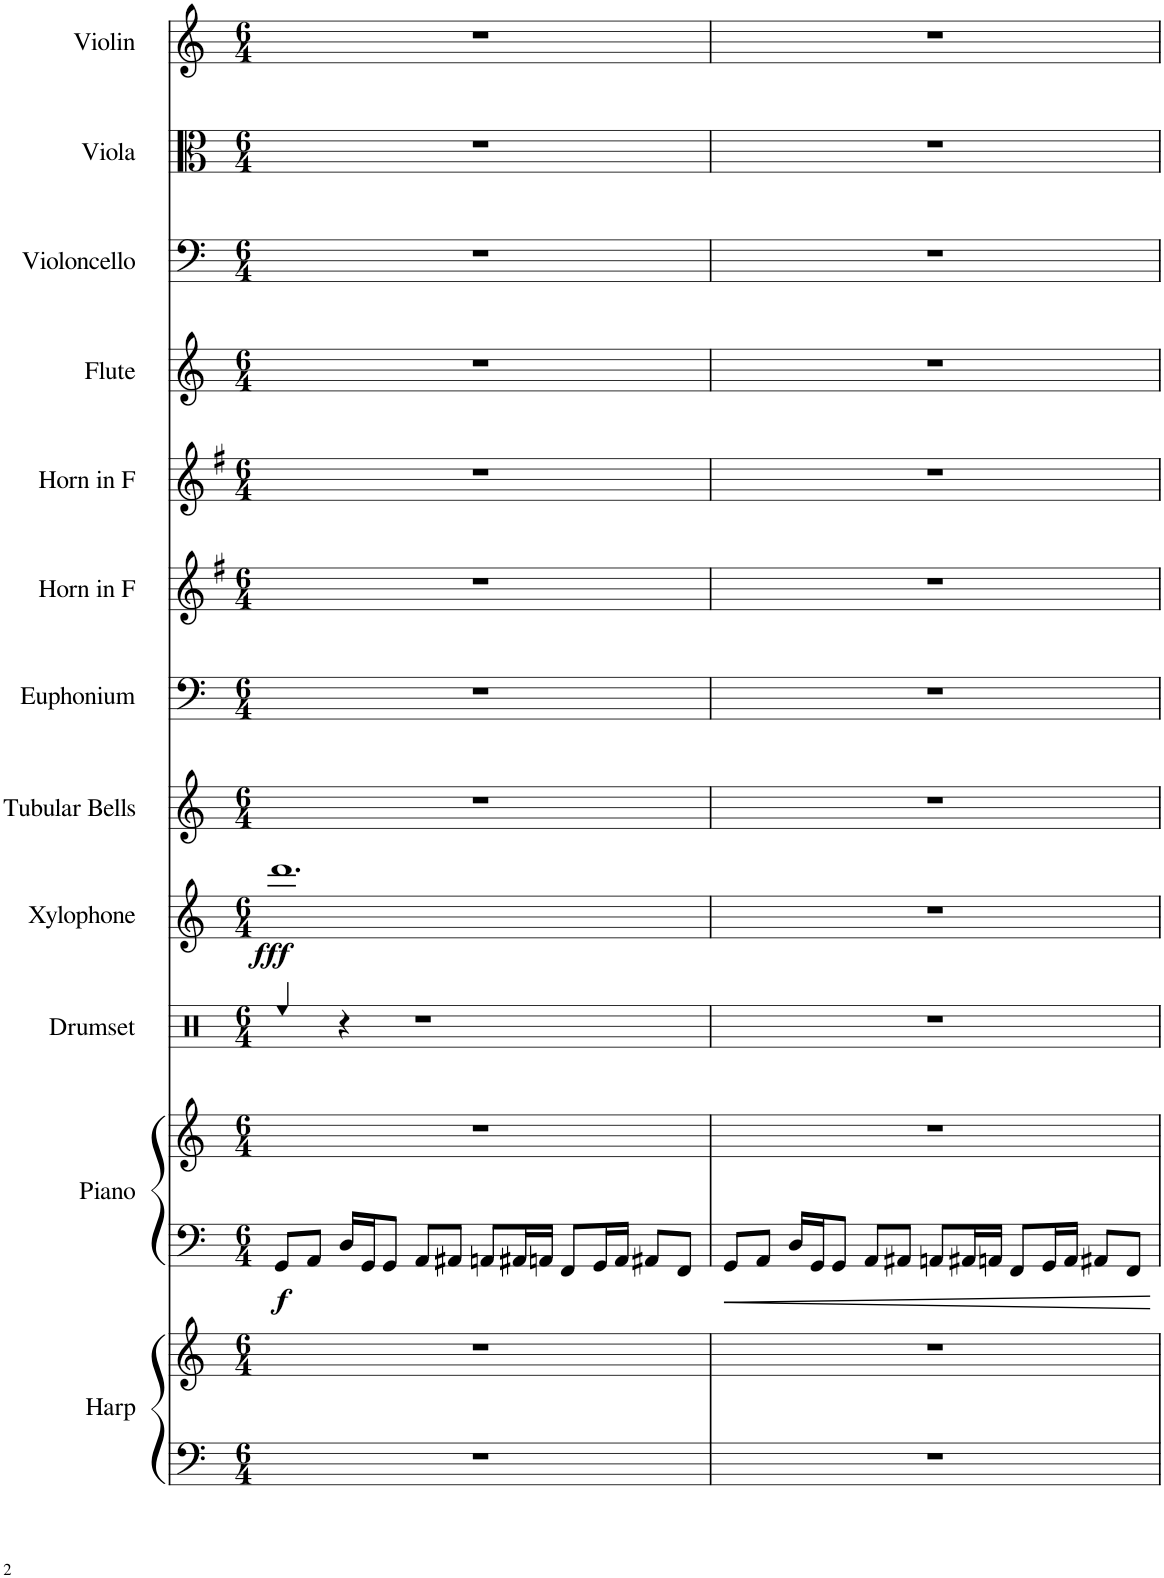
**kern	**kern	**kern	**kern	**dynam	**kern	**kern	**dynam	**kern	**kern	**kern	**kern	**kern	**kern	**kern	**kern
*part12	*part12	*part11	*part11	*part11	*part10	*part9	*part9	*part8	*part7	*part6	*part5	*part4	*part3	*part2	*part1
*staff14	*staff13	*staff12	*staff11	*staff11/12	*staff10	*staff9	*staff9	*staff8	*staff7	*staff6	*staff5	*staff4	*staff3	*staff2	*staff1
*I"Harp	*	*I"Piano	*	*	*I"Drumset	*I"Xylophone	*	*I"Tubular Bells	*I"Euphonium	*I"Horn in F	*I"Horn in F	*I"Flute	*I"Violoncello	*I"Viola	*I"Violin
*I'Hrp.	*	*I'Pno.	*	*	*I'Drs.	*I'Xyl.	*	*I'Tu. Be.	*I'Euph.	*	*	*I'Fl.	*I'Vc.	*I'Vla.	*I'Vln.
*clefF4	*clefG2	*clefF4	*clefG2	*	*clefX	*clefG2	*	*clefG2	*clefF4	*clefG2	*clefG2	*clefG2	*clefF4	*clefC3	*clefG2
*	*	*	*	*	*	*Trd-7c-12	*	*	*	*Trd4c7	*Trd4c7	*	*	*	*
*k[]	*k[]	*k[]	*k[]	*	*k[]	*k[]	*	*k[]	*k[]	*k[f#]	*k[f#]	*k[]	*k[]	*k[]	*k[]
*M6/4	*M6/4	*M6/4	*M6/4	*	*M6/4	*M6/4	*	*M6/4	*M6/4	*M6/4	*M6/4	*M6/4	*M6/4	*M6/4	*M6/4
=1	=1	=1	=1	=1	=1	=1	=1	=1	=1	=1	=1	=1	=1	=1	=1
!	!	!	!	!LO:DY:b=2	!	!	!LO:DY:b	!	!	!	!	!	!	!	!
1.r	1.r	8GG/L	1.r	f	4Ree/	1.ddd	fff	1.r	1.r	1.r	1.r	1.r	1.r	1.r	1.r
.	.	8AA/J	.	.	.	.	.	.	.	.	.	.	.	.	.
.	.	16D/LL	.	.	4r	.	.	.	.	.	.	.	.	.	.
.	.	16GG/J	.	.	.	.	.	.	.	.	.	.	.	.	.
.	.	8GG/J	.	.	.	.	.	.	.	.	.	.	.	.	.
.	.	8AA/L	.	.	1r	.	.	.	.	.	.	.	.	.	.
.	.	8AA#X/J	.	.	.	.	.	.	.	.	.	.	.	.	.
.	.	8AAn/L	.	.	.	.	.	.	.	.	.	.	.	.	.
.	.	16AA#X/L	.	.	.	.	.	.	.	.	.	.	.	.	.
.	.	16AAn/JJ	.	.	.	.	.	.	.	.	.	.	.	.	.
.	.	8FF/L	.	.	.	.	.	.	.	.	.	.	.	.	.
.	.	16GG/L	.	.	.	.	.	.	.	.	.	.	.	.	.
.	.	16AA/JJ	.	.	.	.	.	.	.	.	.	.	.	.	.
.	.	8AA#X/L	.	.	.	.	.	.	.	.	.	.	.	.	.
.	.	8FF/J	.	.	.	.	.	.	.	.	.	.	.	.	.
=2	=2	=2	=2	=2	=2	=2	=2	=2	=2	=2	=2	=2	=2	=2	=2
1.r	1.r	8GG/L	1.r	.	1.r	1.r	.	1.r	1.r	1.r	1.r	1.r	1.r	1.r	1.r
.	.	8AA/J	.	.	.	.	.	.	.	.	.	.	.	.	.
.	.	16D/LL	.	.	.	.	.	.	.	.	.	.	.	.	.
.	.	16GG/J	.	.	.	.	.	.	.	.	.	.	.	.	.
.	.	8GG/J	.	.	.	.	.	.	.	.	.	.	.	.	.
.	.	8AA/L	.	.	.	.	.	.	.	.	.	.	.	.	.
.	.	8AA#X/J	.	.	.	.	.	.	.	.	.	.	.	.	.
.	.	8AAn/L	.	.	.	.	.	.	.	.	.	.	.	.	.
.	.	16AA#X/L	.	.	.	.	.	.	.	.	.	.	.	.	.
.	.	16AAn/JJ	.	.	.	.	.	.	.	.	.	.	.	.	.
.	.	8FF/L	.	.	.	.	.	.	.	.	.	.	.	.	.
.	.	16GG/L	.	.	.	.	.	.	.	.	.	.	.	.	.
.	.	16AA/JJ	.	.	.	.	.	.	.	.	.	.	.	.	.
.	.	8AA#X/L	.	.	.	.	.	.	.	.	.	.	.	.	.
.	.	8FF/J	.	.	.	.	.	.	.	.	.	.	.	.	.
=	=	=	=	=	=	=	=	=	=	=	=	=	=	=	=
*-	*-	*-	*-	*-	*-	*-	*-	*-	*-	*-	*-	*-	*-	*-	*-
